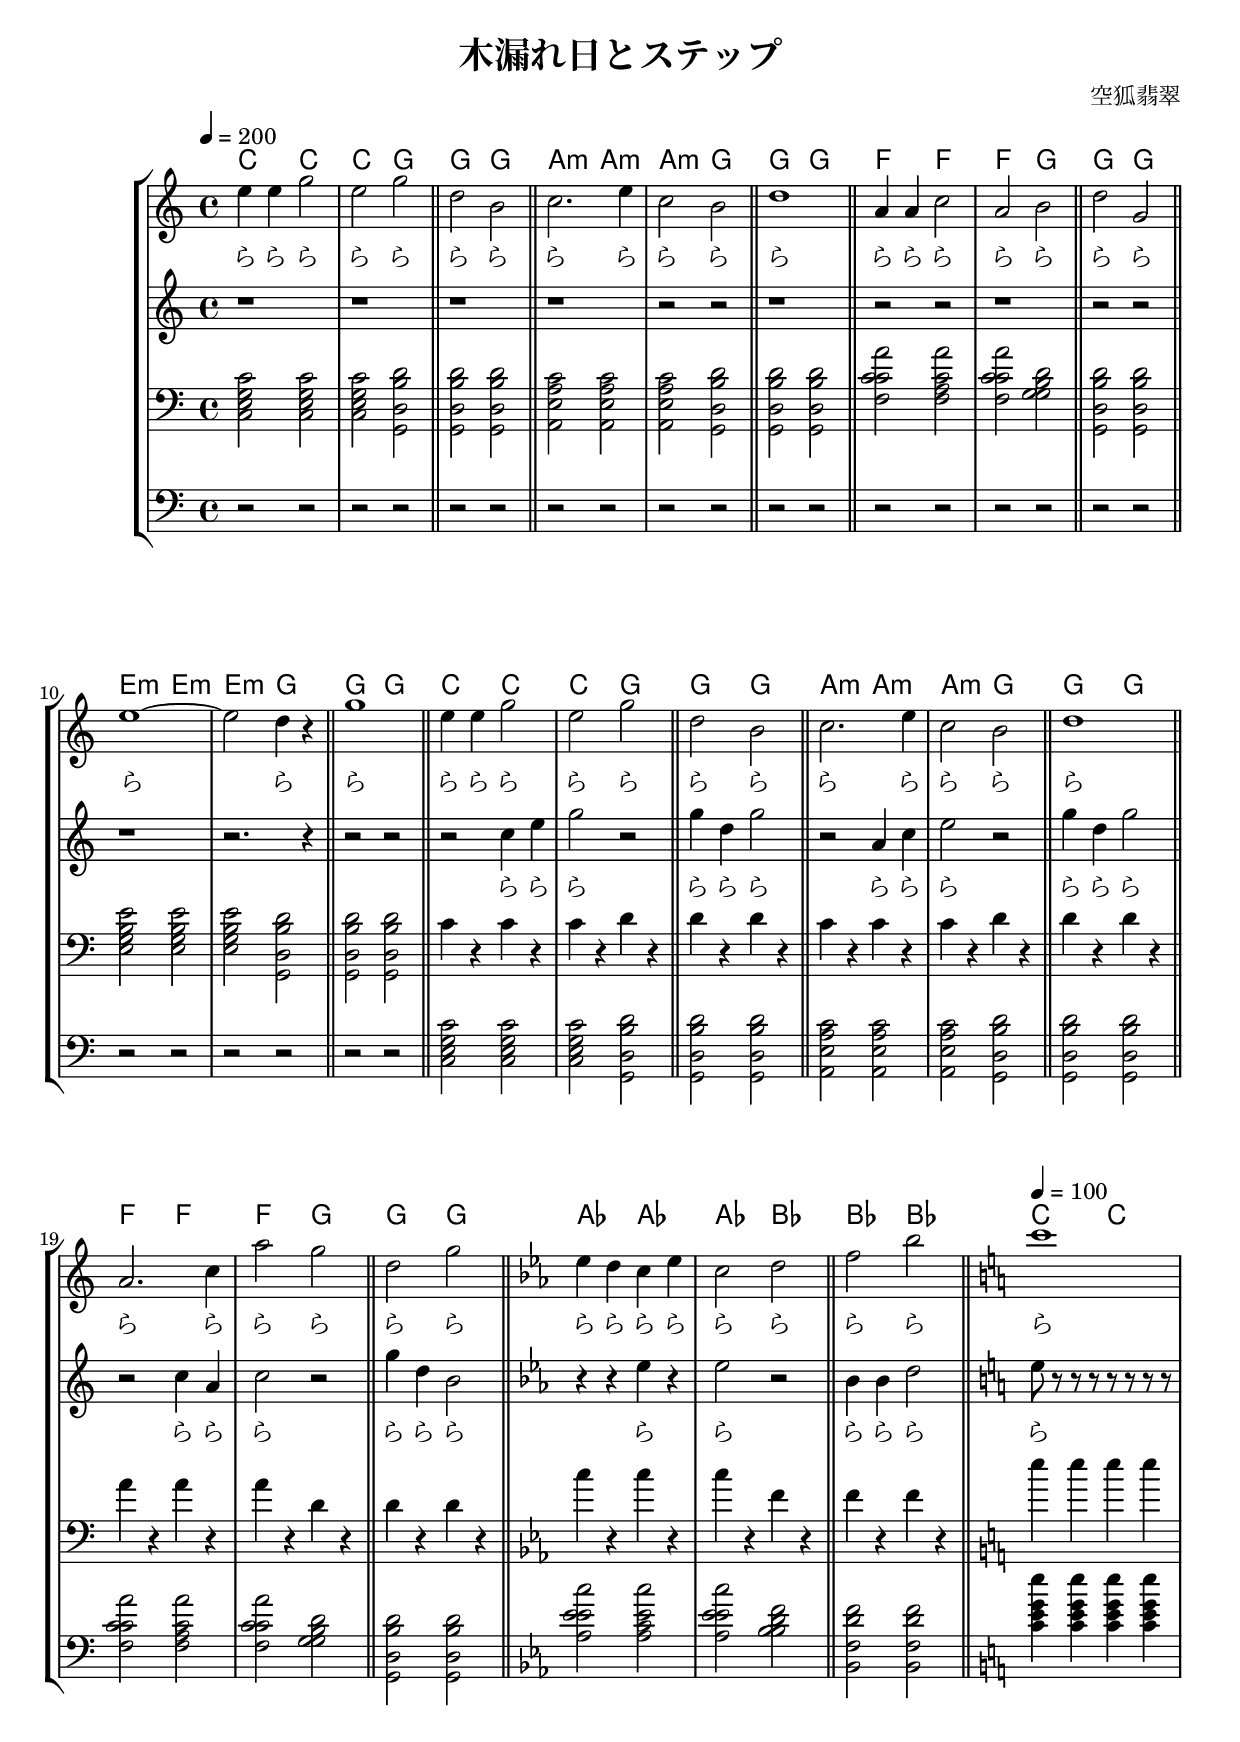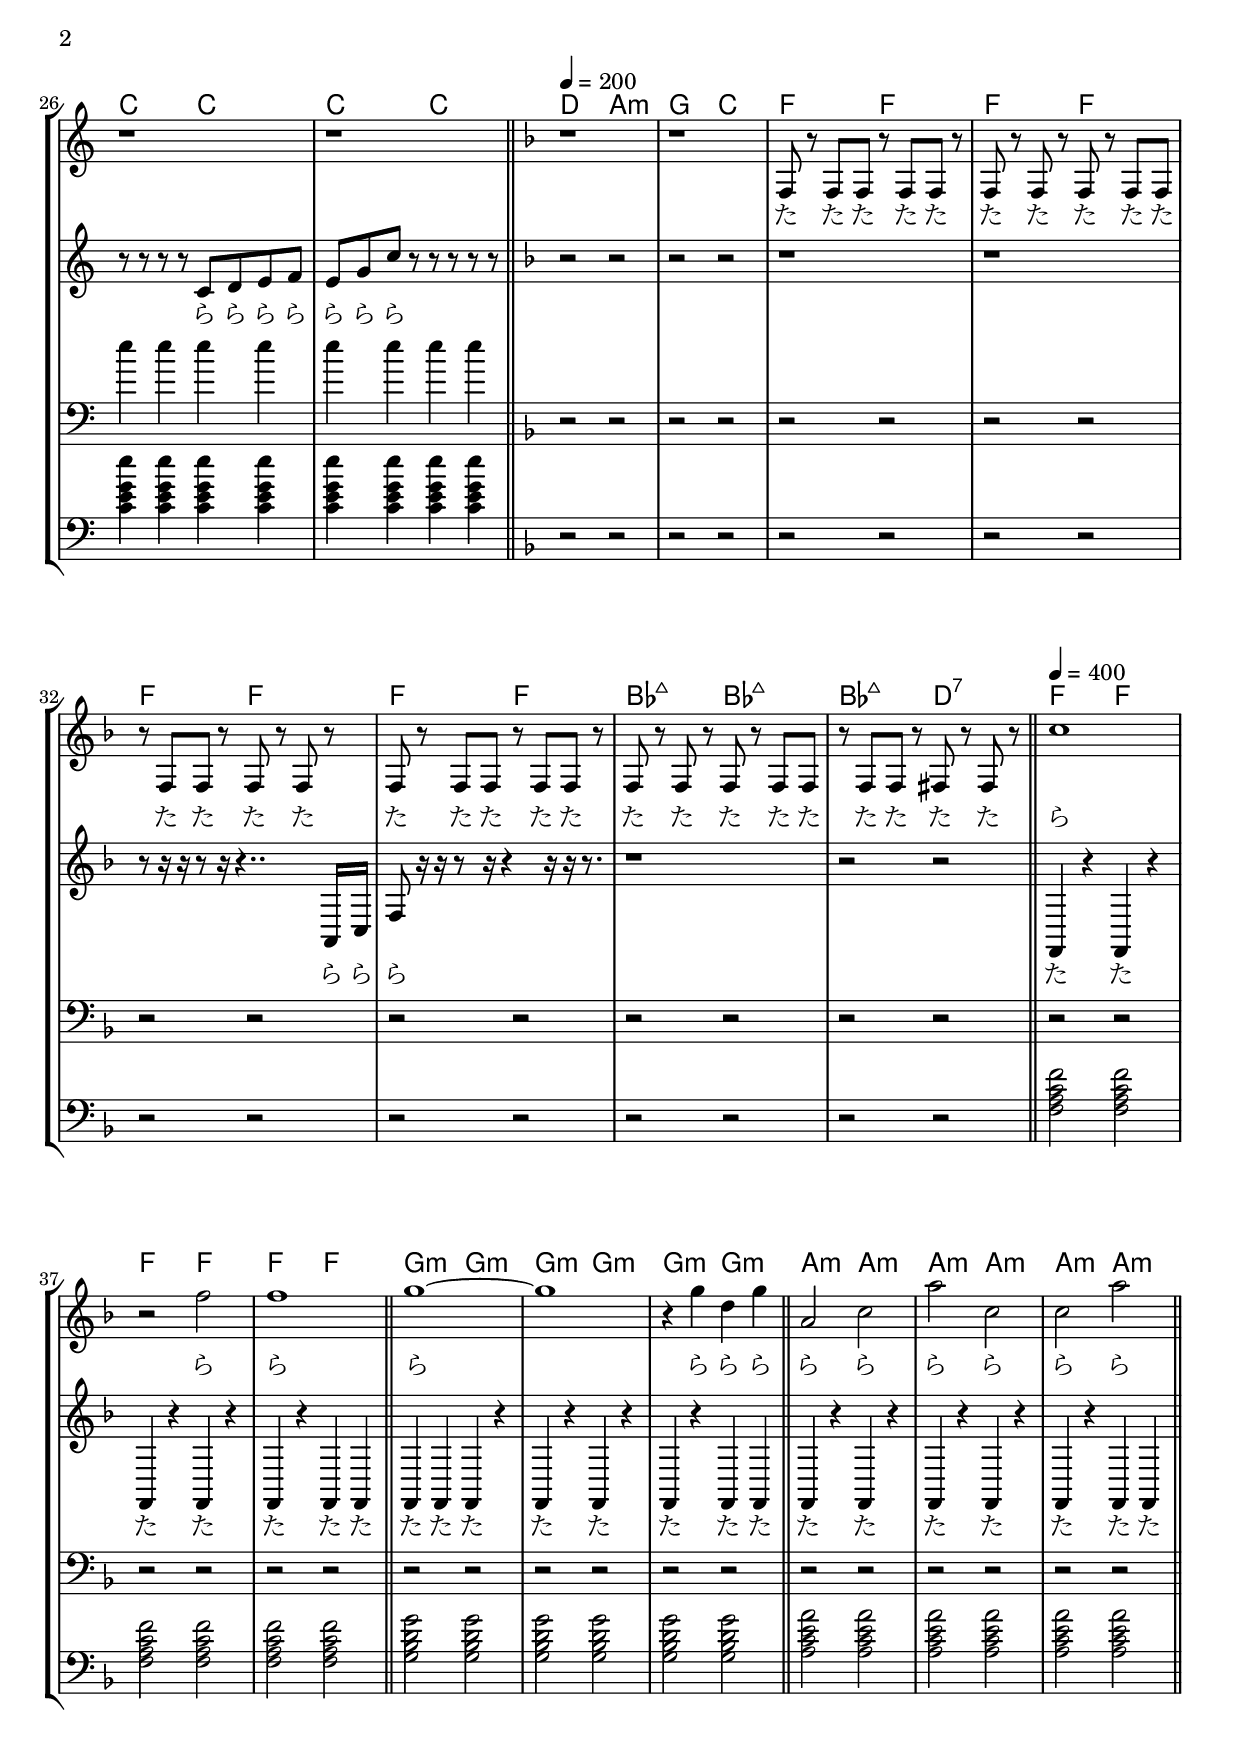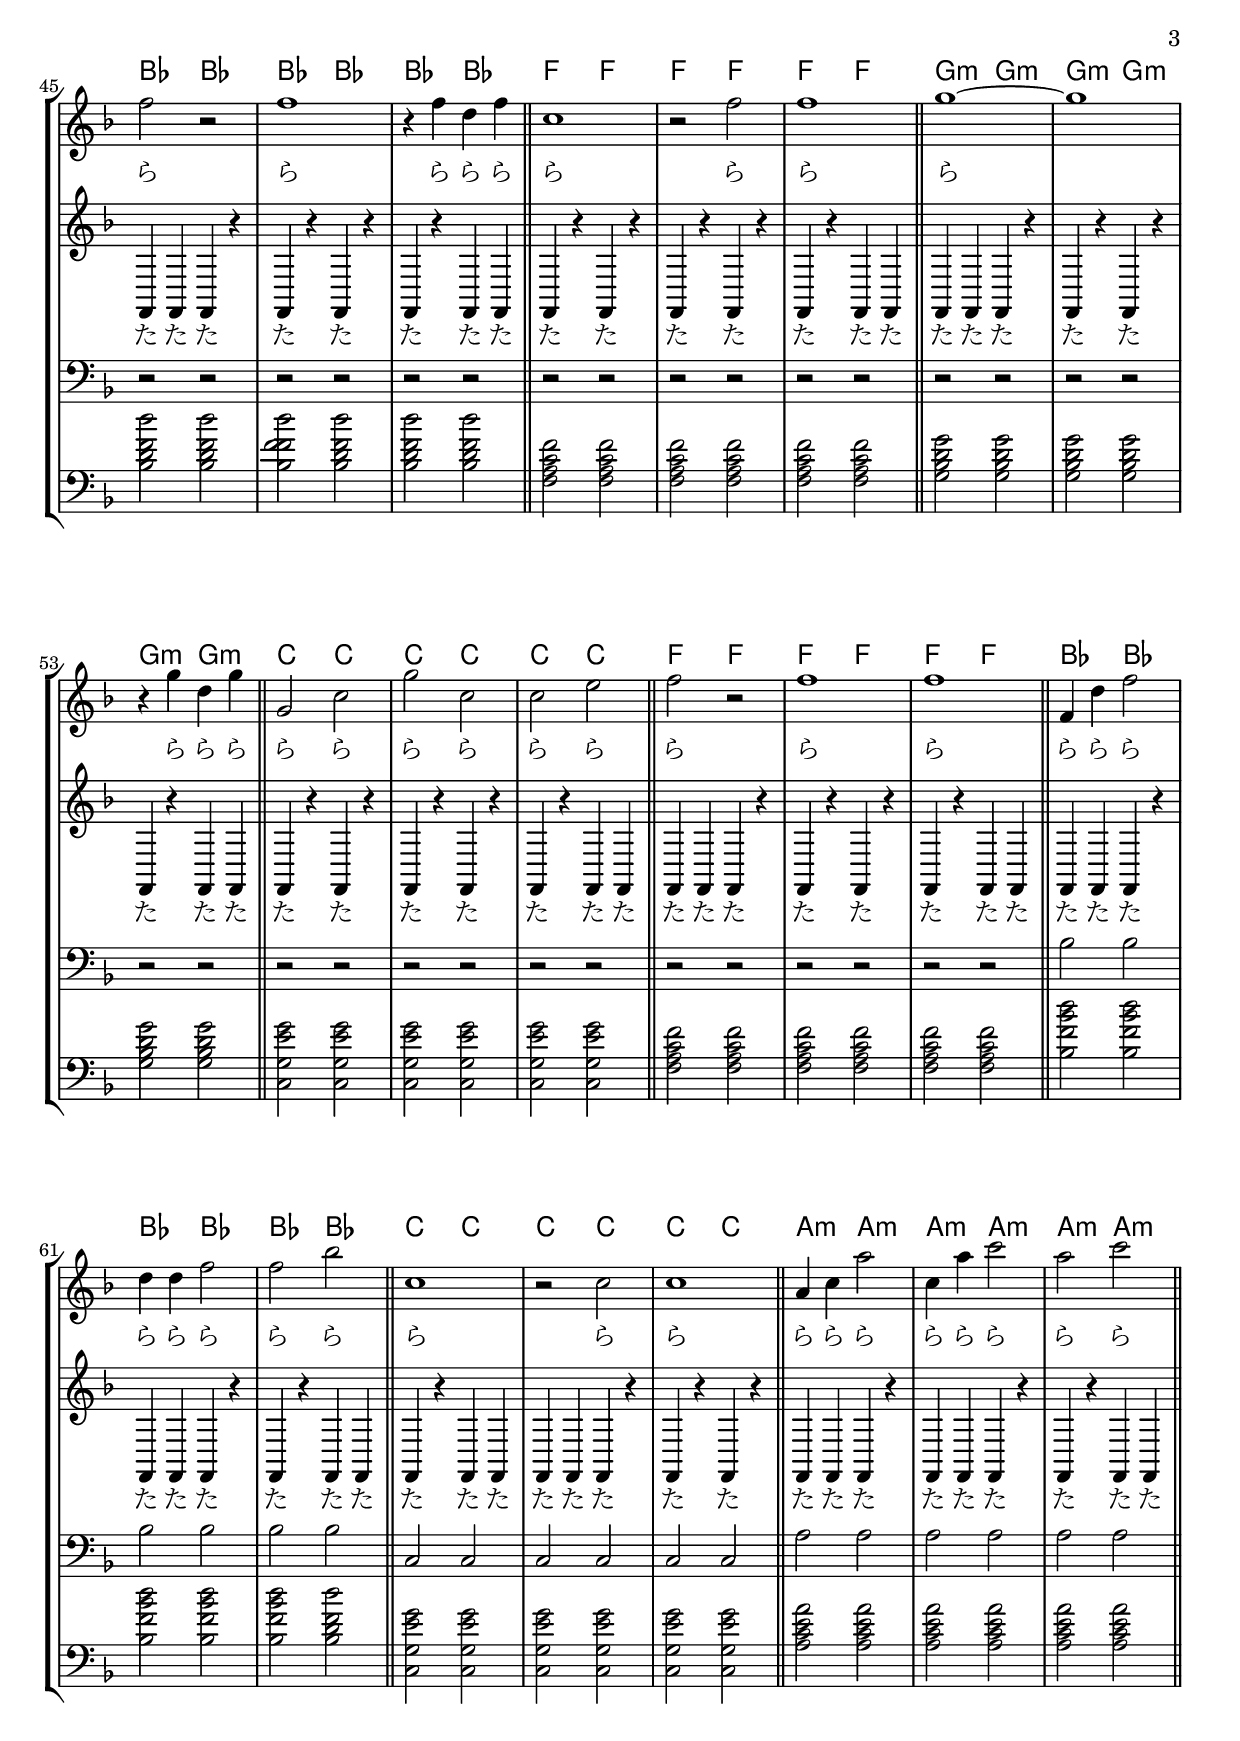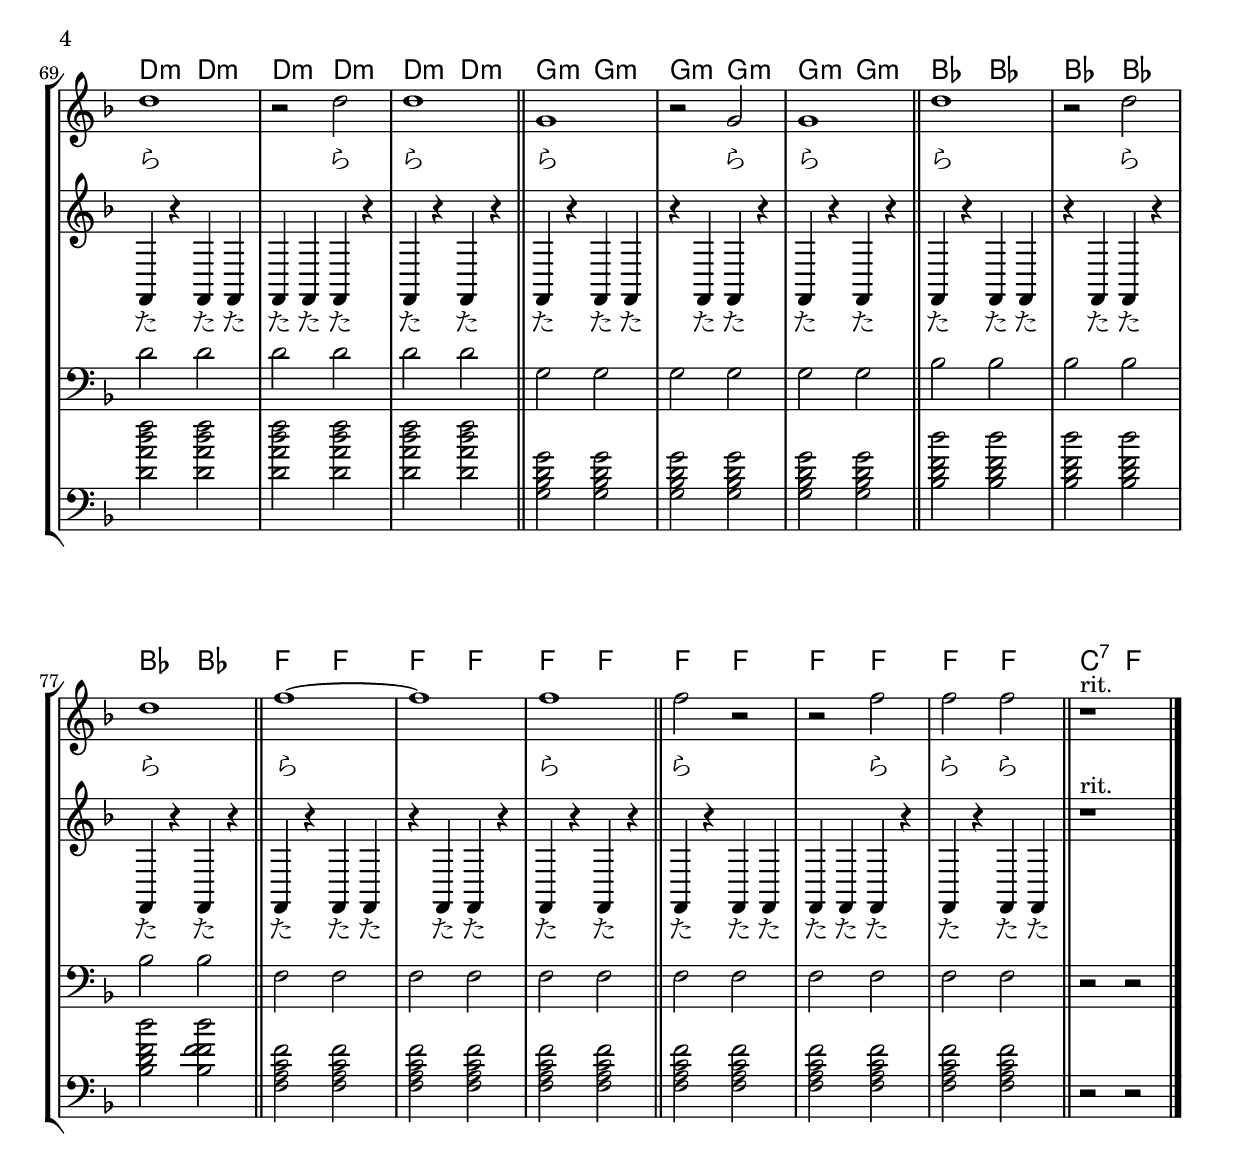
\version "2.12.1"

\header {
	title = \markup {木漏れ日とステップ}
	composer = \markup \center-column {空狐翡翠}
}

harmony = \chordmode {
	c2 c c g 

	g g 

	a:m a:m a:m g 

	g g 

	f f f g 

	g g 

	e:m e:m e:m g 

	g g 

	c c c g 

	g g 

	a:m a:m a:m g 

	g g 

	f f f g 

	g g 

	as as as bes 

	bes bes 

	c c c c c c 

	d a:m g c f f f f f f f f bes:maj7 bes:maj7 bes:maj7 d:7 

	f f f f f f 

	g:m g:m g:m g:m g:m g:m 

	a:m a:m a:m a:m a:m a:m 

	bes bes bes bes bes bes 

	f f f f f f 

	g:m g:m g:m g:m g:m g:m 

	c c c c c c 

	f f f f f f 

	bes bes bes bes bes bes 

	c c c c c c 

	a:m a:m a:m a:m a:m a:m 

	d:m d:m d:m d:m d:m d:m 

	g:m g:m g:m g:m g:m g:m 

	bes bes bes bes bes bes 

	f f f f f f 

	f f f f f f 

	c:7 f 
}

melody = {
	\set Staff.midiInstrument = #"Flute"
		\key c \major
	\tempo 4 = 200
e''4  e''4  g''2 
	e''2  g''2
	\set Staff.midiInstrument = #"Flute"
	d''2  b'2
	\set Staff.midiInstrument = #"Flute"
	c''2.  e''4 
	c''2  b'2
	\set Staff.midiInstrument = #"Flute"
	d''1
	\set Staff.midiInstrument = #"Flute"
	a'4  a'4  c''2 
	a'2  b'2
	\set Staff.midiInstrument = #"Flute"
	d''2  g'2
	\set Staff.midiInstrument = #"Flute"
	e''1~ 
	e''2  d''4  	r4 	\set Staff.midiInstrument = #"Flute"
	g''1
	\set Staff.midiInstrument = #"Flute"
	e''4  e''4  g''2 
	e''2  g''2
	\set Staff.midiInstrument = #"Flute"
	d''2  b'2
	\set Staff.midiInstrument = #"Flute"
	c''2.  e''4 
	c''2  b'2
	\set Staff.midiInstrument = #"Flute"
	d''1
	\set Staff.midiInstrument = #"Flute"
	a'2.  c''4 
	a''2  g''2
	\set Staff.midiInstrument = #"Flute"
	d''2  g''2
	\set Staff.midiInstrument = #"Flute"
		\key es \major
es''4  d''4  c''4  es''4 
	c''2  d''2
	\set Staff.midiInstrument = #"Flute"
	f''2  bes''2
	\set Staff.midiInstrument = #"Flute"
		\key c \major
	\tempo 4 = 100
c'''1
	r1 r1 	\set Staff.midiInstrument = #"Melodic Tom"
		\key f \major
	\tempo 4 = 200
r1 
	r1 
	f8  r8  f8  f8  r8  f8  f8  r8 
	f8  r8  f8  r8  f8  r8  f8  f8 
	r8  f8  f8  r8  f8  r8  f8  r8 
	f8  r8  f8  f8  r8  f8  f8  r8 
	f8  r8  f8  r8  f8  r8  f8  f8 
	r8  f8  f8  r8  fis8  r8  fis8  r8
	\set Staff.midiInstrument = #"Recorder"
		\tempo 4 = 400
c''1 
	r2  f''2 
	f''1
	\set Staff.midiInstrument = #"Recorder"
	g''1~ 
	g''1 
	 r4  g''4  d''4  g''4
	\set Staff.midiInstrument = #"Recorder"
	a'2  c''2 
	a''2  c''2 
	c''2  a''2
	\set Staff.midiInstrument = #"Recorder"
	f''2  r2 
	f''1 
	r4  f''4  d''4  f''4
	\set Staff.midiInstrument = #"Recorder"
	c''1 
	r2  f''2 
	f''1
	\set Staff.midiInstrument = #"Recorder"
	g''1~ 
	g''1 
	 r4  g''4  d''4  g''4
	\set Staff.midiInstrument = #"Recorder"
	g'2  c''2 
	g''2  c''2 
	c''2  e''2
	\set Staff.midiInstrument = #"Recorder"
	f''2  r2 
	f''1 
	f''1
	\set Staff.midiInstrument = #"Recorder"
	f'4  d''4  f''2 
	d''4  d''4  f''2 
	f''2  bes''2
	\set Staff.midiInstrument = #"Recorder"
	c''1 
	r2  c''2 
	c''1
	\set Staff.midiInstrument = #"Recorder"
	a'4  c''4  a''2 
	c''4  a''4  c'''2 
	a''2  c'''2
	\set Staff.midiInstrument = #"Recorder"
	d''1 
	r2  d''2 
	d''1
	\set Staff.midiInstrument = #"Recorder"
	g'1 
	r2  g'2 
	g'1
	\set Staff.midiInstrument = #"Recorder"
	d''1 
	r2  d''2 
	d''1
	\set Staff.midiInstrument = #"Recorder"
	f''1~ 
	f''1 
	 f''1
	\set Staff.midiInstrument = #"Recorder"
	f''2  r2 
	r2  f''2 
	f''2  f''2
	r1^"rit." \bar "|."
}

words = \lyricmode {
	ら  ら  ら  ら  ら  
	ら  ら  
	ら  ら  ら  ら  
	ら  
	ら  ら  ら  ら  ら  
	ら  ら  
	ら  ら  
	ら  
	ら  ら  ら  ら  ら  
	ら  ら  
	ら  ら  ら  ら  
	ら  
	ら  ら  ら  ら  
	ら  ら  
	ら  ら  ら  ら  ら  ら  
	ら  ら  
	ら  
	た  た  た  た  た  た  た  た  た  た  た  た  た  た  た  た  た  た  た  た  た  た  た  た  た  た  た  た  
	ら  ら  ら  
	ら  ら  ら  ら  
	ら  ら  ら  ら  ら  ら  
	ら  ら  ら  ら  ら  
	ら  ら  ら  
	ら  ら  ら  ら  
	ら  ら  ら  ら  ら  ら  
	ら  ら  ら  
	ら  ら  ら  ら  ら  ら  ら  ら  
	ら  ら  ら  
	ら  ら  ら  ら  ら  ら  ら  ら  
	ら  ら  ら  
	ら  ら  ら  
	ら  ら  ら  
	ら  ら  
	ら  ら  ら  ら  
	
}

secondmelody = {
	\set Staff.midiInstrument = #"Flute"
		\key c \major
	\tempo 4 = 200
r1
	r1 	\set Staff.midiInstrument = #"Flute"
	r1
	\set Staff.midiInstrument = #"Flute"
	r1 
	r2  r2
	\set Staff.midiInstrument = #"Flute"
	r1
	\set Staff.midiInstrument = #"Flute"
	r2  r2
	r1 	\set Staff.midiInstrument = #"Flute"
	r2  r2
	\set Staff.midiInstrument = #"Flute"
	r1 
	r2.  	r4 	\set Staff.midiInstrument = #"Flute"
	r2  r2
	\set Staff.midiInstrument = #"Pizzicato Strings"
	r2  c''4  e''4 
	g''2  r2
	\set Staff.midiInstrument = #"Pizzicato Strings"
	g''4  d''4  g''2
	\set Staff.midiInstrument = #"Pizzicato Strings"
	r2  a'4  c''4 
	e''2  r2
	\set Staff.midiInstrument = #"Pizzicato Strings"
	g''4  d''4  g''2
	\set Staff.midiInstrument = #"Pizzicato Strings"
	r2  c''4  a'4 
	c''2  r2
	\set Staff.midiInstrument = #"Pizzicato Strings"
	g''4  d''4  b'2
	\set Staff.midiInstrument = #"Pizzicato Strings"
		\key es \major
r4  r4  es''4  r4 
	es''2  r2
	\set Staff.midiInstrument = #"Pizzicato Strings"
	bes'4  bes'4  d''2
	\set Staff.midiInstrument = #"Pizzicato Strings"
		\key c \major
	\tempo 4 = 100
e''8  r8  r8  r8  r8  r8  r8  r8 
	r8  r8  r8  r8  c'8  d'8  e'8  f'8 
	e'8  g'8  c''8  r8  r8  r8  r8  r8
	\set Staff.midiInstrument = #"Acoustic Bass"
		\key f \major
	\tempo 4 = 200
r2  r2 
	r2  r2 
	r1 
	r1 
	 r8  r16  r16  r8  r16  r4..  a,16  c16 
	f8  r16  r16  r8  r16  r4 r16  r16  r8. 
	r1 
	r2  r2
	\set Staff.midiInstrument = #"Melodic Tom"
		\tempo 4 = 400
f,4  r4  f,4  r4 
	f,4  r4  f,4  r4 
	f,4  r4  f,4  f,4
	\set Staff.midiInstrument = #"Melodic Tom"
	f,4  f,4  f,4  r4 
	f,4  r4  f,4  r4 
	f,4  r4  f,4  f,4
	\set Staff.midiInstrument = #"Melodic Tom"
	f,4  r4  f,4  r4 
	f,4  r4  f,4  r4 
	f,4  r4  f,4  f,4
	\set Staff.midiInstrument = #"Melodic Tom"
	f,4  f,4  f,4  r4 
	f,4  r4  f,4  r4 
	f,4  r4  f,4  f,4
	\set Staff.midiInstrument = #"Melodic Tom"
	f,4  r4  f,4  r4 
	f,4  r4  f,4  r4 
	f,4  r4  f,4  f,4
	\set Staff.midiInstrument = #"Melodic Tom"
	f,4  f,4  f,4  r4 
	f,4  r4  f,4  r4 
	f,4  r4  f,4  f,4
	\set Staff.midiInstrument = #"Melodic Tom"
	f,4  r4  f,4  r4 
	f,4  r4  f,4  r4 
	f,4  r4  f,4  f,4
	\set Staff.midiInstrument = #"Melodic Tom"
	f,4  f,4  f,4  r4 
	f,4  r4  f,4  r4 
	f,4  r4  f,4  f,4
	\set Staff.midiInstrument = #"Melodic Tom"
	f,4  f,4  f,4  r4 
	f,4  f,4  f,4  r4 
	f,4  r4  f,4  f,4
	\set Staff.midiInstrument = #"Melodic Tom"
	f,4  r4  f,4  f,4 
	f,4  f,4  f,4  r4 
	f,4  r4  f,4  r4
	\set Staff.midiInstrument = #"Melodic Tom"
	f,4  f,4  f,4  r4 
	f,4  f,4  f,4  r4 
	f,4  r4  f,4  f,4
	\set Staff.midiInstrument = #"Melodic Tom"
	f,4  r4  f,4  f,4 
	f,4  f,4  f,4  r4 
	f,4  r4  f,4  r4
	\set Staff.midiInstrument = #"Melodic Tom"
	f,4  r4  f,4  f,4 
	r4  f,4  f,4  r4 
	f,4  r4  f,4  r4
	\set Staff.midiInstrument = #"Melodic Tom"
	f,4  r4  f,4  f,4 
	r4  f,4  f,4  r4 
	f,4  r4  f,4  r4
	\set Staff.midiInstrument = #"Melodic Tom"
	f,4  r4  f,4  f,4 
	r4  f,4  f,4  r4 
	f,4  r4  f,4  r4
	\set Staff.midiInstrument = #"Melodic Tom"
	f,4  r4  f,4  f,4 
	f,4  f,4  f,4  r4 
	f,4  r4  f,4  f,4
	r1^"rit." \bar "|."
}

secondwords = \lyricmode {
	
	
	
	
	
	
	
	
	ら  ら  ら  
	ら  ら  ら  
	ら  ら  ら  
	ら  ら  ら  
	ら  ら  ら  
	ら  ら  ら  
	ら  ら  
	ら  ら  ら  
	ら  ら  ら  ら  ら  ら  ら  ら  
	ら  ら  ら  
	た  た  た  た  た  た  た  
	た  た  た  た  た  た  た  た  
	た  た  た  た  た  た  た  
	た  た  た  た  た  た  た  た  
	た  た  た  た  た  た  た  
	た  た  た  た  た  た  た  た  
	た  た  た  た  た  た  た  
	た  た  た  た  た  た  た  た  
	た  た  た  た  た  た  た  た  た  
	た  た  た  た  た  た  た  た  
	た  た  た  た  た  た  た  た  た  
	た  た  た  た  た  た  た  た  
	た  た  た  た  た  た  た  
	た  た  た  た  た  た  た  
	た  た  た  た  た  た  た  
	た  た  た  た  た  た  た  た  た  
	
}

tempochange = {
	\tempo 4 = 200
	r1 | r1 \bar "||"
	\tempo 4 = 200
	r1 \bar "||"
	\tempo 4 = 200
	r1 | r1 \bar "||"
	\tempo 4 = 200
	r1 \bar "||"
	\tempo 4 = 200
	r1 | r1 \bar "||"
	\tempo 4 = 200
	r1 \bar "||"
	\tempo 4 = 200
	r1 | r1 \bar "||"
	\tempo 4 = 200
	r1 \bar "||"
	\tempo 4 = 200
	r1 | r1 \bar "||"
	\tempo 4 = 200
	r1 \bar "||"
	\tempo 4 = 200
	r1 | r1 \bar "||"
	\tempo 4 = 200
	r1 \bar "||"
	\tempo 4 = 200
	r1 | r1 \bar "||"
	\tempo 4 = 200
	r1 \bar "||"
	\tempo 4 = 200
	r1 | r1 \bar "||"
	\tempo 4 = 200
	r1 \bar "||"
	\tempo 4 = 100
	r1 | r1 | r1 \bar "||"
	\tempo 4 = 200
	r1 | r1 | r1 | r1 | r1 | r1 | r1 | r1 \bar "||"
	\tempo 4 = 400
	r1 | r1 | r1 \bar "||"
	\tempo 4 = 400
	r1 | r1 | r1 \bar "||"
	\tempo 4 = 400
	r1 | r1 | r1 \bar "||"
	\tempo 4 = 400
	r1 | r1 | r1 \bar "||"
	\tempo 4 = 400
	r1 | r1 | r1 \bar "||"
	\tempo 4 = 400
	r1 | r1 | r1 \bar "||"
	\tempo 4 = 400
	r1 | r1 | r1 \bar "||"
	\tempo 4 = 400
	r1 | r1 | r1 \bar "||"
	\tempo 4 = 400
	r1 | r1 | r1 \bar "||"
	\tempo 4 = 400
	r1 | r1 | r1 \bar "||"
	\tempo 4 = 400
	r1 | r1 | r1 \bar "||"
	\tempo 4 = 400
	r1 | r1 | r1 \bar "||"
	\tempo 4 = 400
	r1 | r1 | r1 \bar "||"
	\tempo 4 = 400
	r1 | r1 | r1 \bar "||"
	\tempo 4 = 400
	r1 | r1 | r1 \bar "||"
	\tempo 4 = 400
	r1 | r1 | r1 \bar "||"
	\tempo 4 = 400
	\tempo 4 = 300 r2 \tempo 4 = 266 r2 \bar "|."
}

mainacc = {
	\clef bass
	\set Staff.midiInstrument = #"Marimba"
	\key c \major
	\tempo 4 = 200
	<c e g c'>2
	<c e g c'>2
	<c e g c'>2
	<g, d b d'>2
	\bar "||"

	\set Staff.midiInstrument = #"Marimba"
	<g, d b d'>2
	<g, d b d'>2
	\bar "||"

	\set Staff.midiInstrument = #"Marimba"
	<a, e a c'>2
	<a, e a c'>2
	<a, e a c'>2
	<g, d b d'>2
	\bar "||"

	\set Staff.midiInstrument = #"Marimba"
	<g, d b d'>2
	<g, d b d'>2
	\bar "||"

	\set Staff.midiInstrument = #"Marimba"
	<f c' c' a'>2
	<f a c' a'>2
	<f c' c' a'>2
	<g g b d'>2
	\bar "||"

	\set Staff.midiInstrument = #"Marimba"
	<g, d b d'>2
	<g, d b d'>2
	\bar "||"

	\set Staff.midiInstrument = #"Marimba"
	<e g b e'>2
	<e g b e'>2
	<e g b e'>2
	<g, d b d'>2
	\bar "||"

	\set Staff.midiInstrument = #"Marimba"
	<g, d b d'>2
	<g, d b d'>2
	\bar "||"

	\set Staff.midiInstrument = #"Vibraphone"
	c'4 r4
	c'4 r4
	c'4 r4
	d'4 r4
	\bar "||"

	\set Staff.midiInstrument = #"Vibraphone"
	d'4 r4
	d'4 r4
	\bar "||"

	\set Staff.midiInstrument = #"Vibraphone"
	c'4 r4
	c'4 r4
	c'4 r4
	d'4 r4
	\bar "||"

	\set Staff.midiInstrument = #"Vibraphone"
	d'4 r4
	d'4 r4
	\bar "||"

	\set Staff.midiInstrument = #"Vibraphone"
	a'4 r4
	a'4 r4
	a'4 r4
	d'4 r4
	\bar "||"

	\set Staff.midiInstrument = #"Vibraphone"
	d'4 r4
	d'4 r4
	\bar "||"

	\set Staff.midiInstrument = #"Vibraphone"
	\key es \major
	c''4 r4
	c''4 r4
	c''4 r4
	f'4 r4
	\bar "||"

	\set Staff.midiInstrument = #"Vibraphone"
	f'4 r4
	f'4 r4
	\bar "||"

	\set Staff.midiInstrument = #"Vibraphone"
	\key c \major
	\tempo 4 = 100
	e''4 e''4
	e''4 e''4
	e''4 e''4
	e''4 e''4
	e''4 e''4
	e''4 e''4
	\bar "||"

	\set Staff.midiInstrument = #"Acoustic grand"
	\key f \major
	\tempo 4 = 200
	r2
	r2
	r2
	r2
	r2
	r2
	r2
	r2
	r2
	r2
	r2
	r2
	r2
	r2
	r2
	r2
	\bar "||"

	\set Staff.midiInstrument = #"Acoustic grand"
	\tempo 4 = 400
	r2
	r2
	r2
	r2
	r2
	r2
	\bar "||"

	\set Staff.midiInstrument = #"Acoustic grand"
	r2
	r2
	r2
	r2
	r2
	r2
	\bar "||"

	\set Staff.midiInstrument = #"Acoustic grand"
	r2
	r2
	r2
	r2
	r2
	r2
	\bar "||"

	\set Staff.midiInstrument = #"Acoustic grand"
	r2
	r2
	r2
	r2
	r2
	r2
	\bar "||"

	\set Staff.midiInstrument = #"Acoustic grand"
	r2
	r2
	r2
	r2
	r2
	r2
	\bar "||"

	\set Staff.midiInstrument = #"Acoustic grand"
	r2
	r2
	r2
	r2
	r2
	r2
	\bar "||"

	\set Staff.midiInstrument = #"Acoustic grand"
	r2
	r2
	r2
	r2
	r2
	r2
	\bar "||"

	\set Staff.midiInstrument = #"Acoustic grand"
	r2
	r2
	r2
	r2
	r2
	r2
	\bar "||"

	\set Staff.midiInstrument = #"Bagpipe"
	bes2
	bes2
	bes2
	bes2
	bes2
	bes2
	\bar "||"

	\set Staff.midiInstrument = #"Bagpipe"
	c2
	c2
	c2
	c2
	c2
	c2
	\bar "||"

	\set Staff.midiInstrument = #"Bagpipe"
	a2
	a2
	a2
	a2
	a2
	a2
	\bar "||"

	\set Staff.midiInstrument = #"Bagpipe"
	d'2
	d'2
	d'2
	d'2
	d'2
	d'2
	\bar "||"

	\set Staff.midiInstrument = #"Bagpipe"
	g2
	g2
	g2
	g2
	g2
	g2
	\bar "||"

	\set Staff.midiInstrument = #"Bagpipe"
	bes2
	bes2
	bes2
	bes2
	bes2
	bes2
	\bar "||"

	\set Staff.midiInstrument = #"Bagpipe"
	f2
	f2
	f2
	f2
	f2
	f2
	\bar "||"

	\set Staff.midiInstrument = #"Bagpipe"
	f2
	f2
	f2
	f2
	f2
	f2
	\bar "||"

	\set Staff.midiInstrument = #"Acoustic grand"
	r2
	r2
	\bar "|."
}

subacc = {
	\clef bass
	\set Staff.midiInstrument = #"Acoustic grand"
	\key c \major
	\tempo 4 = 200
	r2
	r2
	r2
	r2
	\bar "||"

	\set Staff.midiInstrument = #"Acoustic grand"
	r2
	r2
	\bar "||"

	\set Staff.midiInstrument = #"Acoustic grand"
	r2
	r2
	r2
	r2
	\bar "||"

	\set Staff.midiInstrument = #"Acoustic grand"
	r2
	r2
	\bar "||"

	\set Staff.midiInstrument = #"Acoustic grand"
	r2
	r2
	r2
	r2
	\bar "||"

	\set Staff.midiInstrument = #"Acoustic grand"
	r2
	r2
	\bar "||"

	\set Staff.midiInstrument = #"Acoustic grand"
	r2
	r2
	r2
	r2
	\bar "||"

	\set Staff.midiInstrument = #"Acoustic grand"
	r2
	r2
	\bar "||"

	\set Staff.midiInstrument = #"Marimba"
	<c e g c'>2
	<c e g c'>2
	<c e g c'>2
	<g, d b d'>2
	\bar "||"

	\set Staff.midiInstrument = #"Marimba"
	<g, d b d'>2
	<g, d b d'>2
	\bar "||"

	\set Staff.midiInstrument = #"Marimba"
	<a, e a c'>2
	<a, e a c'>2
	<a, e a c'>2
	<g, d b d'>2
	\bar "||"

	\set Staff.midiInstrument = #"Marimba"
	<g, d b d'>2
	<g, d b d'>2
	\bar "||"

	\set Staff.midiInstrument = #"Marimba"
	<f c' c' a'>2
	<f a c' a'>2
	<f c' c' a'>2
	<g g b d'>2
	\bar "||"

	\set Staff.midiInstrument = #"Marimba"
	<g, d b d'>2
	<g, d b d'>2
	\bar "||"

	\set Staff.midiInstrument = #"Marimba"
	\key es \major
	<as es' es' c''>2
	<as c' es' c''>2
	<as es' es' c''>2
	<bes bes d' f'>2
	\bar "||"

	\set Staff.midiInstrument = #"Marimba"
	<bes, f d' f'>2
	<bes, f d' f'>2
	\bar "||"

	\set Staff.midiInstrument = #"Marimba"
	\key c \major
	\tempo 4 = 100
	<c' e' g' e''>4 <c' e' g' e''>4
	<c' e' g' e''>4 <c' e' g' e''>4
	<c' e' g' e''>4 <c' e' g' e''>4
	<c' e' g' e''>4 <c' e' g' e''>4
	<c' e' g' e''>4 <c' e' g' e''>4
	<c' e' g' e''>4 <c' e' g' e''>4
	\bar "||"

	\set Staff.midiInstrument = #"Acoustic grand"
	\key f \major
	\tempo 4 = 200
	r2
	r2
	r2
	r2
	r2
	r2
	r2
	r2
	r2
	r2
	r2
	r2
	r2
	r2
	r2
	r2
	\bar "||"

	\set Staff.midiInstrument = #"Acoustic Guitar (nylon)"
	\tempo 4 = 400
	<f a c' f'>2
	<f a c' f'>2
	<f a c' f'>2
	<f a c' f'>2
	<f a c' f'>2
	<f a c' f'>2
	\bar "||"

	\set Staff.midiInstrument = #"Acoustic Guitar (nylon)"
	<g bes d' g'>2
	<g bes d' g'>2
	<g bes d' g'>2
	<g bes d' g'>2
	<g bes d' g'>2
	<g bes d' g'>2
	\bar "||"

	\set Staff.midiInstrument = #"Acoustic Guitar (nylon)"
	<a c' e' a'>2
	<a c' e' a'>2
	<a c' e' a'>2
	<a c' e' a'>2
	<a c' e' a'>2
	<a c' e' a'>2
	\bar "||"

	\set Staff.midiInstrument = #"Acoustic Guitar (nylon)"
	<bes d' f' d''>2
	<bes d' f' d''>2
	<bes f' f' d''>2
	<bes d' f' d''>2
	<bes d' f' d''>2
	<bes d' f' d''>2
	\bar "||"

	\set Staff.midiInstrument = #"Acoustic Guitar (nylon)"
	<f a c' f'>2
	<f a c' f'>2
	<f a c' f'>2
	<f a c' f'>2
	<f a c' f'>2
	<f a c' f'>2
	\bar "||"

	\set Staff.midiInstrument = #"Acoustic Guitar (nylon)"
	<g bes d' g'>2
	<g bes d' g'>2
	<g bes d' g'>2
	<g bes d' g'>2
	<g bes d' g'>2
	<g bes d' g'>2
	\bar "||"

	\set Staff.midiInstrument = #"Acoustic Guitar (nylon)"
	<c g e' g'>2
	<c g e' g'>2
	<c g e' g'>2
	<c g e' g'>2
	<c g e' g'>2
	<c g e' g'>2
	\bar "||"

	\set Staff.midiInstrument = #"Acoustic Guitar (nylon)"
	<f a c' f'>2
	<f a c' f'>2
	<f a c' f'>2
	<f a c' f'>2
	<f a c' f'>2
	<f a c' f'>2
	\bar "||"

	\set Staff.midiInstrument = #"Acoustic Guitar (nylon)"
	<bes f' bes' d''>2
	<bes f' bes' d''>2
	<bes f' bes' d''>2
	<bes f' bes' d''>2
	<bes f' bes' d''>2
	<bes d' f' d''>2
	\bar "||"

	\set Staff.midiInstrument = #"Acoustic Guitar (nylon)"
	<c g e' g'>2
	<c g e' g'>2
	<c g e' g'>2
	<c g e' g'>2
	<c g e' g'>2
	<c g e' g'>2
	\bar "||"

	\set Staff.midiInstrument = #"Acoustic Guitar (nylon)"
	<a c' e' a'>2
	<a c' e' a'>2
	<a c' e' a'>2
	<a c' e' a'>2
	<a c' e' a'>2
	<a c' e' a'>2
	\bar "||"

	\set Staff.midiInstrument = #"Acoustic Guitar (nylon)"
	<d' a' d'' f''>2
	<d' a' d'' f''>2
	<d' a' d'' f''>2
	<d' a' d'' f''>2
	<d' a' d'' f''>2
	<d' a' d'' f''>2
	\bar "||"

	\set Staff.midiInstrument = #"Acoustic Guitar (nylon)"
	<g bes d' g'>2
	<g bes d' g'>2
	<g bes d' g'>2
	<g bes d' g'>2
	<g bes d' g'>2
	<g bes d' g'>2
	\bar "||"

	\set Staff.midiInstrument = #"Acoustic Guitar (nylon)"
	<bes d' f' d''>2
	<bes d' f' d''>2
	<bes d' f' d''>2
	<bes d' f' d''>2
	<bes d' f' d''>2
	<bes f' f' d''>2
	\bar "||"

	\set Staff.midiInstrument = #"Acoustic Guitar (nylon)"
	<f a c' f'>2
	<f a c' f'>2
	<f a c' f'>2
	<f a c' f'>2
	<f a c' f'>2
	<f a c' f'>2
	\bar "||"

	\set Staff.midiInstrument = #"Acoustic Guitar (nylon)"
	<f a c' f'>2
	<f a c' f'>2
	<f a c' f'>2
	<f a c' f'>2
	<f a c' f'>2
	<f a c' f'>2
	\bar "||"

	\set Staff.midiInstrument = #"Acoustic grand"
	r2
	r2
	\bar "|."
}

percA = {
	\drummode {
	r1 |r1 \bar "||"
	r1 \bar "||"
	r1 |r1 \bar "||"
	r1 \bar "||"
	r1 |r1 \bar "||"
	r1 \bar "||"
	r1 |r1 \bar "||"
	r1 \bar "||"
	r1 |r1 \bar "||"
	r1 \bar "||"
	r1 |r1 \bar "||"
	r1 \bar "||"
	r1 |r1 \bar "||"
	r1 \bar "||"
	r1 |r1 \bar "||"
	r1 \bar "||"
	r1 |r1 |r1 \bar "||"
	r1 |r1 |r1 |r1 |r1 |r1 |r1 |r1 \bar "||"
	r1 |r1 |r1 \bar "||"
	r1 |r1 |r1 \bar "||"
	r1 |r1 |r1 \bar "||"
	r1 |r1 |r1 \bar "||"
	r1 |r1 |r1 \bar "||"
	r1 |r1 |r1 \bar "||"
	r1 |r1 |r1 \bar "||"
	r1 |r1 |r1 \bar "||"
	r1 |r1 |r1 \bar "||"
	r1 |r1 |r1 \bar "||"
	r1 |r1 |r1 \bar "||"
	r1 |r1 |r1 \bar "||"
	r1 |r1 |r1 \bar "||"
	r1 |r1 |r1 \bar "||"
	r1 |r1 |r1 \bar "||"
	r1 |r1 |r1 \bar "||"
	r1 \bar "|."
	}
}

percB = {
	\drummode {
	r1 |r1 \bar "||"
	r1 \bar "||"
	r1 |r1 \bar "||"
	r1 \bar "||"
	r1 |r1 \bar "||"
	r1 \bar "||"
	r1 |r1 \bar "||"
	r1 \bar "||"
	r1 |r1 \bar "||"
	r1 \bar "||"
	r1 |r1 \bar "||"
	r1 \bar "||"
	r1 |r1 \bar "||"
	r1 \bar "||"
	r1 |r1 \bar "||"
	r1 \bar "||"
	r1 |r1 |r1 \bar "||"
	r1 |r1 |r1 |r1 |r1 |r1 |r1 |r1 \bar "||"
	r1 |r1 |r1 \bar "||"
	r1 |r1 |r1 \bar "||"
	r1 |r1 |r1 \bar "||"
	r1 |r1 |r1 \bar "||"
	r1 |r1 |r1 \bar "||"
	r1 |r1 |r1 \bar "||"
	r1 |r1 |r1 \bar "||"
	r1 |r1 |r1 \bar "||"
	r1 |r1 |r1 \bar "||"
	r1 |r1 |r1 \bar "||"
	r1 |r1 |r1 \bar "||"
	r1 |r1 |r1 \bar "||"
	r1 |r1 |r1 \bar "||"
	r1 |r1 |r1 \bar "||"
	r1 |r1 |r1 \bar "||"
	r1 |r1 |r1 \bar "||"
	r1 \bar "|."
	}
}

percC = {
	\drummode {
	r1 |r1 \bar "||"
	r1 \bar "||"
	r1 |r1 \bar "||"
	r1 \bar "||"
	r1 |r1 \bar "||"
	r1 \bar "||"
	r1 |r1 \bar "||"
	r1 \bar "||"
	r1 |r1 \bar "||"
	r1 \bar "||"
	r1 |r1 \bar "||"
	r1 \bar "||"
	r1 |r1 \bar "||"
	r1 \bar "||"
	r1 |r1 \bar "||"
	r1 \bar "||"
	r1 |r1 |r1 \bar "||"
	r1 |r1 |r1 |r1 |r1 |r1 |r1 |r1 \bar "||"
	r1 |r1 |r1 \bar "||"
	r1 |r1 |r1 \bar "||"
	r1 |r1 |r1 \bar "||"
	r1 |r1 |r1 \bar "||"
	r1 |r1 |r1 \bar "||"
	r1 |r1 |r1 \bar "||"
	r1 |r1 |r1 \bar "||"
	r1 |r1 |r1 \bar "||"
	r1 |r1 |r1 \bar "||"
	r1 |r1 |r1 \bar "||"
	r1 |r1 |r1 \bar "||"
	r1 |r1 |r1 \bar "||"
	r1 |r1 |r1 \bar "||"
	r1 |r1 |r1 \bar "||"
	r1 |r1 |r1 \bar "||"
	r1 |r1 |r1 \bar "||"
	r1 \bar "|."
	}
}

percD = {
	\drummode {
	r1 |r1 \bar "||"
	r1 \bar "||"
	r1 |r1 \bar "||"
	r1 \bar "||"
	r1 |r1 \bar "||"
	r1 \bar "||"
	r1 |r1 \bar "||"
	r1 \bar "||"
	r1 |r1 \bar "||"
	r1 \bar "||"
	r1 |r1 \bar "||"
	r1 \bar "||"
	r1 |r1 \bar "||"
	r1 \bar "||"
	r1 |r1 \bar "||"
	r1 \bar "||"
	r1 |r1 |r1 \bar "||"
	r1 |r1 |r1 |r1 |r1 |r1 |r1 |r1 \bar "||"
	r1 |r1 |r1 \bar "||"
	r1 |r1 |r1 \bar "||"
	r1 |r1 |r1 \bar "||"
	r1 |r1 |r1 \bar "||"
	r1 |r1 |r1 \bar "||"
	r1 |r1 |r1 \bar "||"
	r1 |r1 |r1 \bar "||"
	r1 |r1 |r1 \bar "||"
	r1 |r1 |r1 \bar "||"
	r1 |r1 |r1 \bar "||"
	r1 |r1 |r1 \bar "||"
	r1 |r1 |r1 \bar "||"
	r1 |r1 |r1 \bar "||"
	r1 |r1 |r1 \bar "||"
	r1 |r1 |r1 \bar "||"
	r1 |r1 |r1 \bar "||"
	r1 \bar "|."
	}
}

percE = {
	\drummode {
	r1 |r1 \bar "||"
	r1 \bar "||"
	r1 |r1 \bar "||"
	r1 \bar "||"
	r1 |r1 \bar "||"
	r1 \bar "||"
	r1 |r1 \bar "||"
	r1 \bar "||"
	r1 |r1 \bar "||"
	r1 \bar "||"
	r1 |r1 \bar "||"
	r1 \bar "||"
	r1 |r1 \bar "||"
	r1 \bar "||"
	r1 |r1 \bar "||"
	r1 \bar "||"
	r1 |r1 |r1 \bar "||"
	r1 |r1 |r1 |r1 |r1 |r1 |r1 |r1 \bar "||"
	r1 |r1 |r1 \bar "||"
	r1 |r1 |r1 \bar "||"
	r1 |r1 |r1 \bar "||"
	r1 |r1 |r1 \bar "||"
	r1 |r1 |r1 \bar "||"
	r1 |r1 |r1 \bar "||"
	r1 |r1 |r1 \bar "||"
	r1 |r1 |r1 \bar "||"
	r1 |r1 |r1 \bar "||"
	r1 |r1 |r1 \bar "||"
	r1 |r1 |r1 \bar "||"
	r1 |r1 |r1 \bar "||"
	r1 |r1 |r1 \bar "||"
	r1 |r1 |r1 \bar "||"
	r1 |r1 |r1 \bar "||"
	r1 |r1 |r1 \bar "||"
	r1 \bar "|."
	}
}

\score {
	<<
		\new StaffGroup <<
			\new ChordNames {\harmony}
			\new Voice = "melody" {\melody}
			\new Lyrics \lyricsto "melody" \words
			\new Voice = "secondmelody" {\secondmelody}
			\new Lyrics \lyricsto "secondmelody" \secondwords
			\new Staff = "mainacc" {\mainacc}
			\new Staff = "subacc" {\subacc}
		>>
	>>
	\layout { }
}
